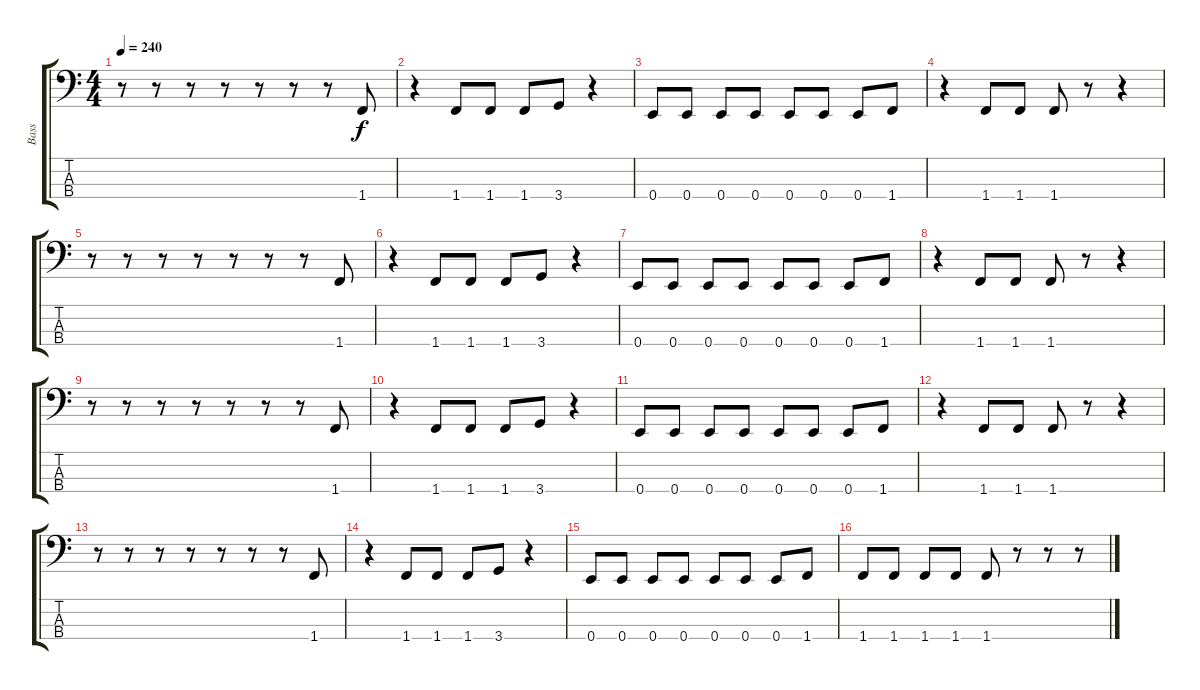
\track ("Bass" "Bass") {instrument electricbassfinger}
\staff {score tabs}
\tuning (G2 D2 A1 E1) {hide}
\ts (4 4)
\tempo 240
\clef f4
\ks c
r.8{dy f} r.8 r.8 r.8 r.8 r.8 r.8 1.4.8 |
r.4 1.4.8 1.4.8 1.4.8 3.4.8 r.4 |
0.4.8 0.4.8 0.4.8 0.4.8 0.4.8 0.4.8 0.4.8 1.4.8 |
r.4 1.4.8 1.4.8 1.4.8 r.8 r.4 |
r.8 r.8 r.8 r.8 r.8 r.8 r.8 1.4.8 |
r.4 1.4.8 1.4.8 1.4.8 3.4.8 r.4 |
0.4.8 0.4.8 0.4.8 0.4.8 0.4.8 0.4.8 0.4.8 1.4.8 |
r.4 1.4.8 1.4.8 1.4.8 r.8 r.4 |
r.8 r.8 r.8 r.8 r.8 r.8 r.8 1.4.8 |
r.4 1.4.8 1.4.8 1.4.8 3.4.8 r.4 |
0.4.8 0.4.8 0.4.8 0.4.8 0.4.8 0.4.8 0.4.8 1.4.8 |
r.4 1.4.8 1.4.8 1.4.8 r.8 r.4 |
r.8 r.8 r.8 r.8 r.8 r.8 r.8 1.4.8 |
r.4 1.4.8 1.4.8 1.4.8 3.4.8 r.4 |
0.4.8 0.4.8 0.4.8 0.4.8 0.4.8 0.4.8 0.4.8 1.4.8 |
1.4.8 1.4.8 1.4.8 1.4.8 1.4.8 r.8 r.8 r.8
